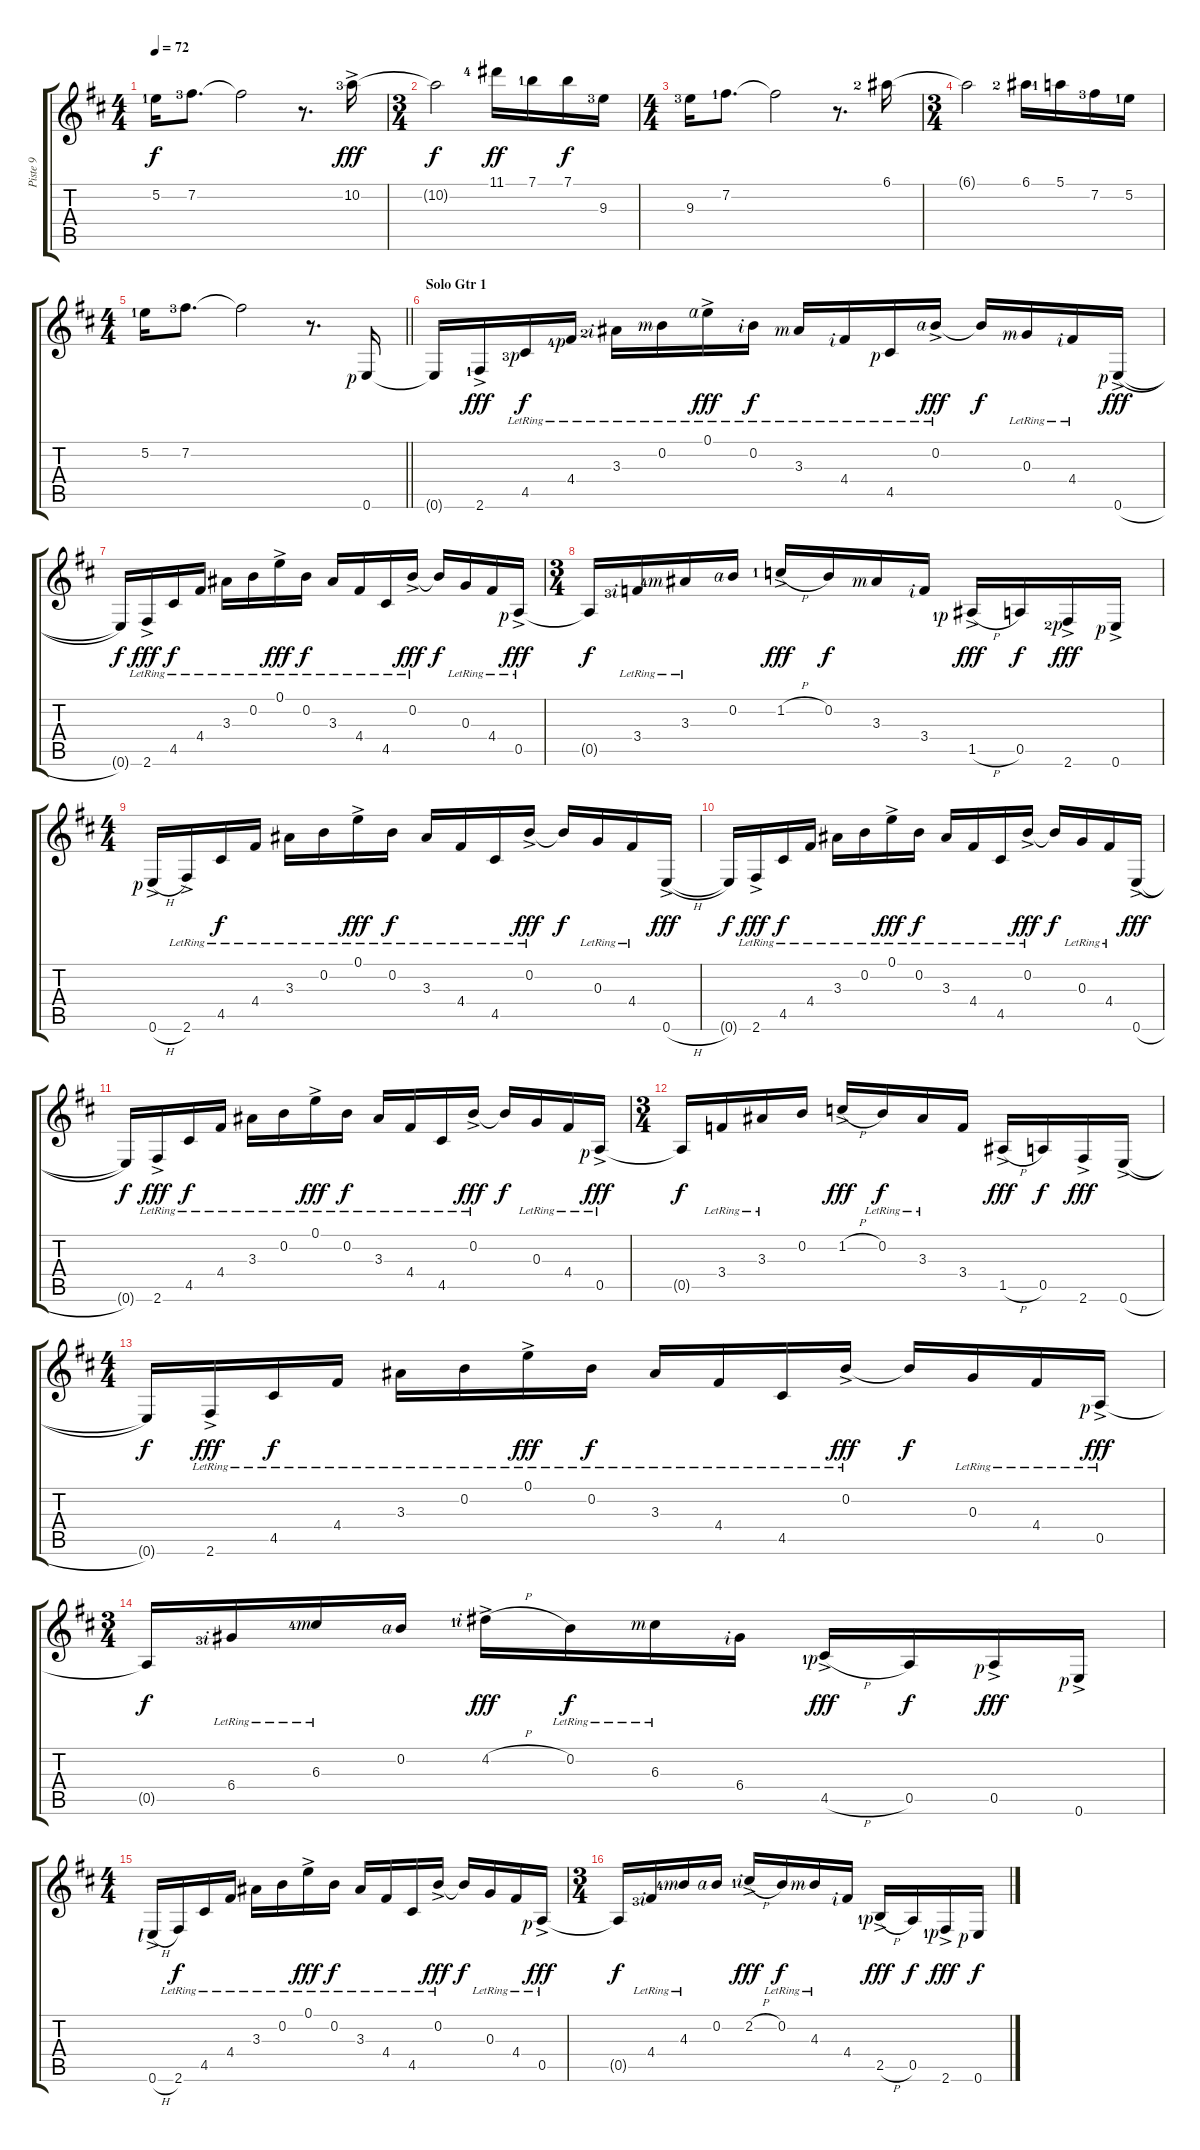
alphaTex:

\track ("Piste 9" "Piste 9") {instrument acousticguitarnylon}
\staff {score tabs}
\tuning (E4 B3 G3 D3 A2 E2) {hide}
\ts (4 4)
\tempo 72
\clef g2
\ks bminor
5.2{lf 2}.16{dy f} 7.2{lf 4}.8{d} 7.2{t}.2 r.8{d} 10.2{ac lf 4}.16{dy fff} |
\ts (3 4)
10.2{t}.2{dy f} 11.1{lf 5}.16{dy ff} 7.1{lf 2}.16 7.1.16{dy f} 9.3{lf 4}.16 |
\ts (4 4)
9.3{lf 4}.16 7.2{lf 2}.8{d} 7.2{t}.2 r.8{d} 6.1{lf 3}.16 |
\ts (3 4)
6.1{t}.2 6.1{lf 3}.16 5.1{lf 2}.16 7.2{lf 4}.16 5.2{lf 2}.16 |
\ts (4 4)
\barLineRight lightlight
5.2{lf 2}.16 7.2{lf 4}.8{d} 7.2{t}.2 r.8{d} 0.6{rf 1}.16{volume 11 balance 8 instrument acousticguitarnylon} |
\section ("" "Solo Gtr 1")
0.6{t}.16{volume 11 balance 8 instrument acousticguitarnylon} 2.6{ac lf 2}.16{dy fff} 4.5{lr lf 4 rf 1}.16{dy f} 4.4{lr lf 5 rf 1}.16 3.3{lr lf 3 rf 2}.16 0.2{lr rf 3}.16 0.1{ac lr rf 4}.16{dy fff} 0.2{lr rf 2}.16{dy f} 3.3{lr rf 3}.16 4.4{lr rf 2}.16 4.5{lr rf 1}.16 0.2{ac lr rf 4}.16{dy fff} 0.2{t}.16{dy f} 0.3{lr rf 3}.16 4.4{lr rf 2}.16 0.6{h ac rf 1}.16{dy fff} |
0.6{t}.16{dy f} 2.6{ac lr}.16{dy fff} 4.5{lr}.16{dy f} 4.4{lr}.16 3.3{lr}.16 0.2{lr}.16 0.1{ac lr}.16{dy fff} 0.2{lr}.16{dy f} 3.3{lr}.16 4.4{lr}.16 4.5{lr}.16 0.2{ac lr}.16{dy fff} 0.2{t}.16{dy f} 0.3{lr}.16 4.4{lr}.16 0.5{ac lr rf 1}.16{dy fff} |
\ts (3 4)
0.5{t}.16{dy f} 3.4{lr lf 4 rf 2}.16 3.3{lr lf 5 rf 3}.16 0.2{rf 4}.16 1.2{h ac lf 2}.16{dy fff} 0.2.16{dy f} 3.3{rf 3}.16 3.4{rf 2}.16 1.5{h ac lf 2 rf 1}.16{dy fff} 0.5.16{dy f} 2.6{ac lf 3 rf 1}.16{dy fff} 0.6{ac rf 1}.16 |
\ts (4 4)
0.6{h ac rf 1}.16 2.6{ac lr}.16 4.5{lr}.16{dy f} 4.4{lr}.16 3.3{lr}.16 0.2{lr}.16 0.1{ac lr}.16{dy fff} 0.2{lr}.16{dy f} 3.3{lr}.16 4.4{lr}.16 4.5{lr}.16 0.2{ac lr}.16{dy fff} 0.2{t}.16{dy f} 0.3{lr}.16 4.4{lr}.16 0.6{h ac}.16{dy fff} |
0.6{t}.16{dy f} 2.6{ac lr}.16{dy fff} 4.5{lr}.16{dy f} 4.4{lr}.16 3.3{lr}.16 0.2{lr}.16 0.1{ac lr}.16{dy fff} 0.2{lr}.16{dy f} 3.3{lr}.16 4.4{lr}.16 4.5{lr}.16 0.2{ac lr}.16{dy fff} 0.2{t}.16{dy f} 0.3{lr}.16 4.4{lr}.16 0.6{h ac}.16{dy fff} |
0.6{t}.16{dy f} 2.6{ac lr}.16{dy fff} 4.5{lr}.16{dy f} 4.4{lr}.16 3.3{lr}.16 0.2{lr}.16 0.1{ac lr}.16{dy fff} 0.2{lr}.16{dy f} 3.3{lr}.16 4.4{lr}.16 4.5{lr}.16 0.2{ac lr}.16{dy fff} 0.2{t}.16{dy f} 0.3{lr}.16 4.4{lr}.16 0.5{ac lr rf 1}.16{dy fff} |
\ts (3 4)
0.5{t}.16{dy f} 3.4{lr}.16 3.3{lr}.16 0.2.16 1.2{h ac}.16{dy fff} 0.2{lr}.16{dy f} 3.3{lr}.16 3.4.16 1.5{h ac}.16{dy fff} 0.5.16{dy f} 2.6{ac}.16{dy fff} 0.6{h ac}.16 |
\ts (4 4)
0.6{t}.16{dy f} 2.6{ac lr}.16{dy fff} 4.5{lr}.16{dy f} 4.4{lr}.16 3.3{lr}.16 0.2{lr}.16 0.1{ac lr}.16{dy fff} 0.2{lr}.16{dy f} 3.3{lr}.16 4.4{lr}.16 4.5{lr}.16 0.2{ac lr}.16{dy fff} 0.2{t}.16{dy f} 0.3{lr}.16 4.4{lr}.16 0.5{ac lr rf 1}.16{dy fff} |
\ts (3 4)
0.5{t}.16{dy f} 6.4{lr lf 4 rf 2}.16 6.3{lr lf 5 rf 3}.16 0.2{rf 4}.16 4.2{h ac lf 2 rf 2}.16{dy fff} 0.2{lr}.16{dy f} 6.3{lr rf 3}.16 6.4{rf 2}.16 4.5{h ac lf 2 rf 1}.16{dy fff} 0.5.16{dy f} 0.5{ac rf 1}.16{dy fff} 0.6{ac rf 1}.16 |
\ts (4 4)
0.6{h ac lf 1}.16 2.6{lr}.16{dy f} 4.5{lr}.16 4.4{lr}.16 3.3{lr}.16 0.2{lr}.16 0.1{ac lr}.16{dy fff} 0.2{lr}.16{dy f} 3.3{lr}.16 4.4{lr}.16 4.5{lr}.16 0.2{ac lr}.16{dy fff} 0.2{t}.16{dy f} 0.3{lr}.16 4.4{lr}.16 0.5{ac lr rf 1}.16{dy fff} |
\ts (3 4)
0.5{t}.16{dy f} 4.4{lr lf 4 rf 2}.16 4.3{lr lf 5 rf 3}.16 0.2{rf 4}.16 2.2{h ac lf 2 rf 2}.16{dy fff} 0.2{lr}.16{dy f} 4.3{lr rf 3}.16 4.4{rf 2}.16 2.5{h ac lf 2 rf 1}.16{dy fff} 0.5.16{dy f} 2.6{ac lf 2 rf 1}.16{dy fff} 0.6{rf 1}.16{dy f}
